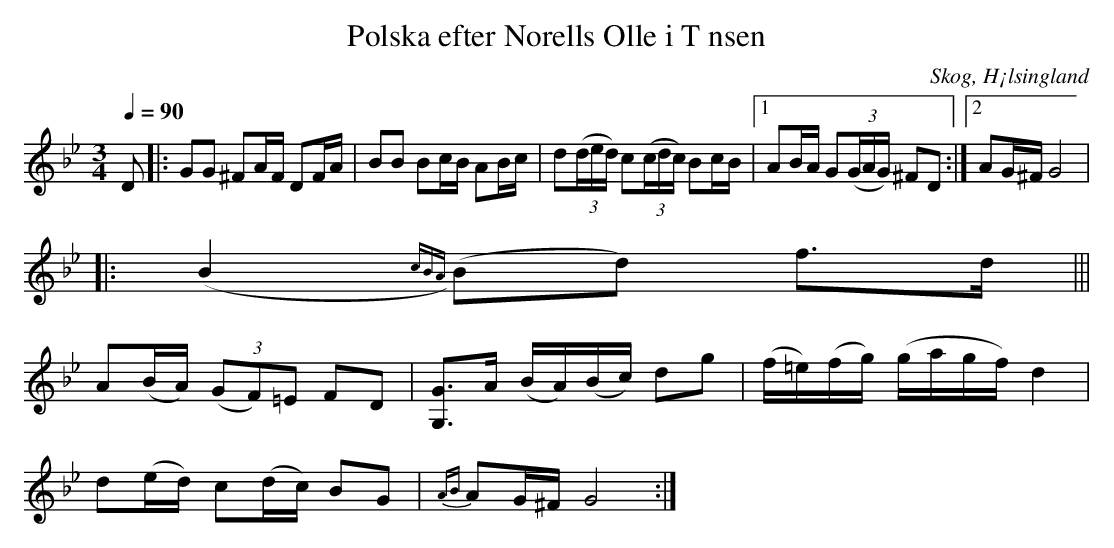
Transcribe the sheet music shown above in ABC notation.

X:1
T: Polska efter Norells Olle i T nsen
O: Skog, H¡lsingland
M: 3/4
L: 1/16
Q: 1/4=90
K: Gm
D2 |: G2G2 ^F2AF D2FA|B2B2 B2cB A2Bc|d2(3(ded) c2(3(cdc) B2cB|1 A2BA G2(3(GAG) ^F2D2:|2 A2G^F G8|
|: (B4{cBA}) (B2d2) f2>d2|||
A2(BA) (3(G2F2)=E2 F2D2|[G, G]2>A2 (BA)(Bc) d2g2|(f=e)(fg) (gagf) d4|
d2(ed) c2(dc) B2G2|{AB}A2G^F G8 :|
